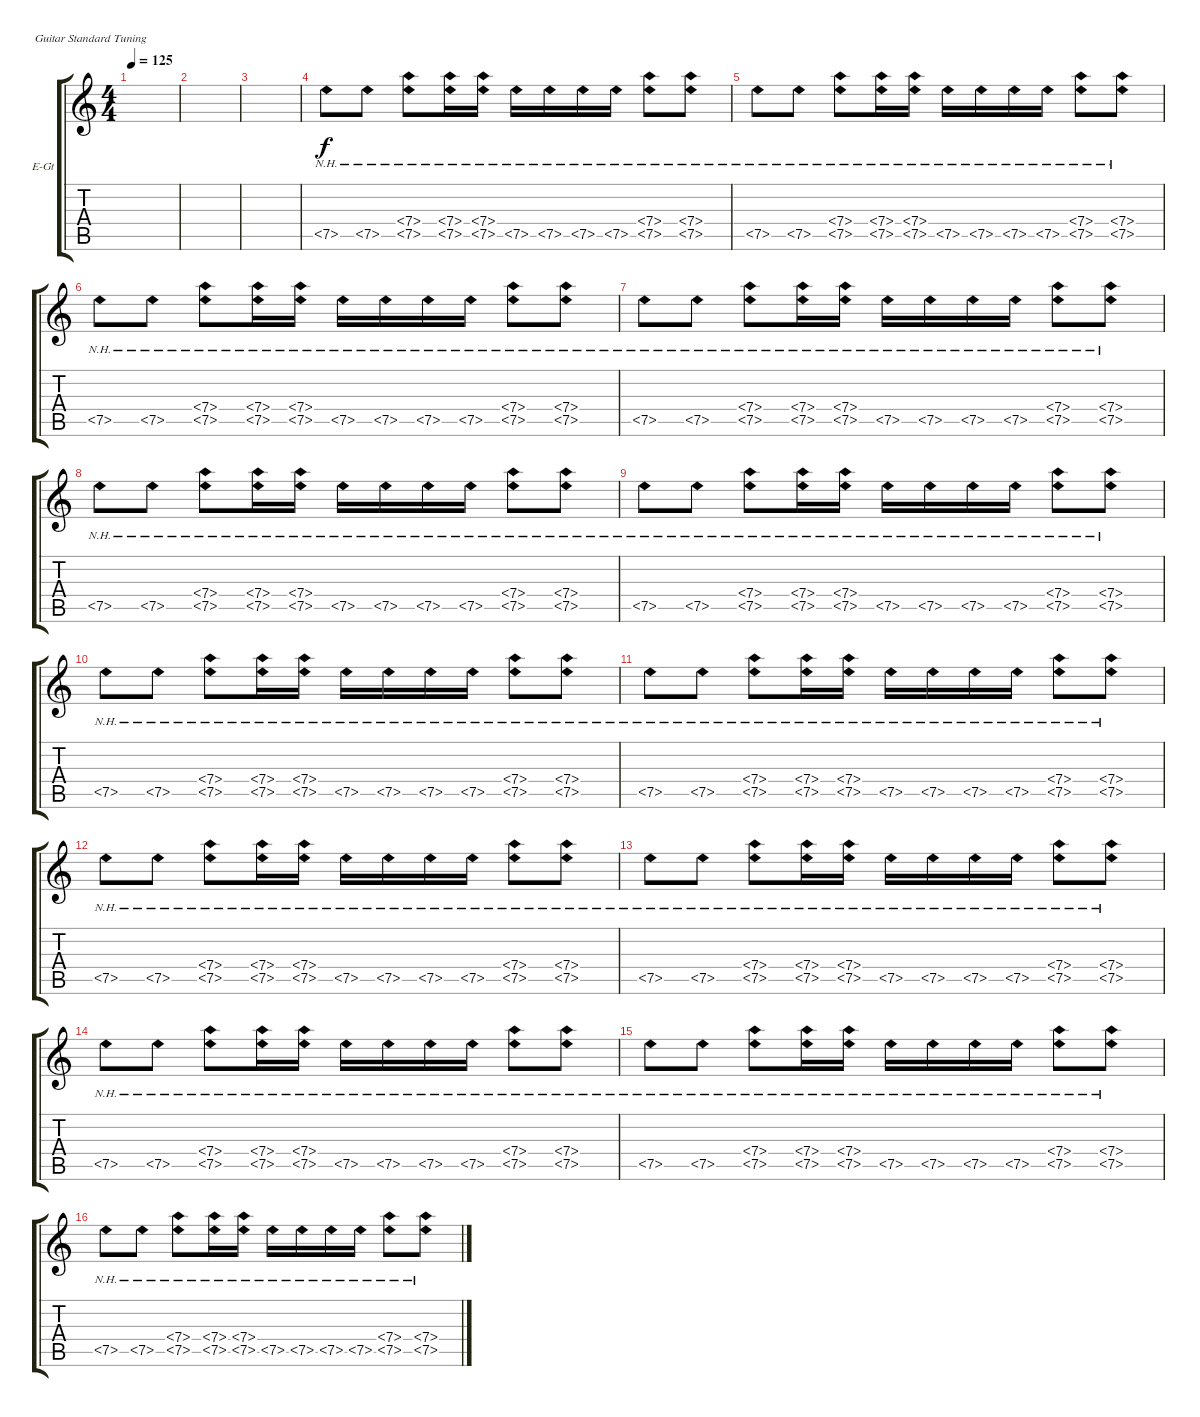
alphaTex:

\defaultSystemsLayout 4
\bracketExtendMode groupsimilarinstruments
\firstSystemTrackNameOrientation horizontal
\otherSystemsTrackNameOrientation horizontal
\track ("Флажолет" "E-Gt") {instrument acousticguitarsteel}
\staff {score tabs}
\tuning (E4 B3 G3 D3 A2 E2)
\ts (4 4)
\tempo 125
\clef g2
\ks c
|
|
|
7.5{nh}.8 7.5{nh}.8 (7.4{nh} 7.5{nh}).8 (7.4{nh} 7.5{nh}).16 (7.4{nh} 7.5{nh}).16 7.5{nh}.16 7.5{nh}.16 7.5{nh}.16 7.5{nh}.16 (7.4{nh} 7.5{nh}).8 (7.4{nh} 7.5{nh}).8 |
7.5{nh}.8 7.5{nh}.8 (7.4{nh} 7.5{nh}).8 (7.4{nh} 7.5{nh}).16 (7.4{nh} 7.5{nh}).16 7.5{nh}.16 7.5{nh}.16 7.5{nh}.16 7.5{nh}.16 (7.4{nh} 7.5{nh}).8 (7.4{nh} 7.5{nh}).8 |
7.5{nh}.8 7.5{nh}.8 (7.4{nh} 7.5{nh}).8 (7.4{nh} 7.5{nh}).16 (7.4{nh} 7.5{nh}).16 7.5{nh}.16 7.5{nh}.16 7.5{nh}.16 7.5{nh}.16 (7.4{nh} 7.5{nh}).8 (7.4{nh} 7.5{nh}).8 |
7.5{nh}.8 7.5{nh}.8 (7.4{nh} 7.5{nh}).8 (7.4{nh} 7.5{nh}).16 (7.4{nh} 7.5{nh}).16 7.5{nh}.16 7.5{nh}.16 7.5{nh}.16 7.5{nh}.16 (7.4{nh} 7.5{nh}).8 (7.4{nh} 7.5{nh}).8 |
7.5{nh}.8 7.5{nh}.8 (7.4{nh} 7.5{nh}).8 (7.4{nh} 7.5{nh}).16 (7.4{nh} 7.5{nh}).16 7.5{nh}.16 7.5{nh}.16 7.5{nh}.16 7.5{nh}.16 (7.4{nh} 7.5{nh}).8 (7.4{nh} 7.5{nh}).8 |
7.5{nh}.8 7.5{nh}.8 (7.4{nh} 7.5{nh}).8 (7.4{nh} 7.5{nh}).16 (7.4{nh} 7.5{nh}).16 7.5{nh}.16 7.5{nh}.16 7.5{nh}.16 7.5{nh}.16 (7.4{nh} 7.5{nh}).8 (7.4{nh} 7.5{nh}).8 |
7.5{nh}.8 7.5{nh}.8 (7.4{nh} 7.5{nh}).8 (7.4{nh} 7.5{nh}).16 (7.4{nh} 7.5{nh}).16 7.5{nh}.16 7.5{nh}.16 7.5{nh}.16 7.5{nh}.16 (7.4{nh} 7.5{nh}).8 (7.4{nh} 7.5{nh}).8 |
7.5{nh}.8 7.5{nh}.8 (7.4{nh} 7.5{nh}).8 (7.4{nh} 7.5{nh}).16 (7.4{nh} 7.5{nh}).16 7.5{nh}.16 7.5{nh}.16 7.5{nh}.16 7.5{nh}.16 (7.4{nh} 7.5{nh}).8 (7.4{nh} 7.5{nh}).8 |
7.5{nh}.8 7.5{nh}.8 (7.4{nh} 7.5{nh}).8 (7.4{nh} 7.5{nh}).16 (7.4{nh} 7.5{nh}).16 7.5{nh}.16 7.5{nh}.16 7.5{nh}.16 7.5{nh}.16 (7.4{nh} 7.5{nh}).8 (7.4{nh} 7.5{nh}).8 |
7.5{nh}.8 7.5{nh}.8 (7.4{nh} 7.5{nh}).8 (7.4{nh} 7.5{nh}).16 (7.4{nh} 7.5{nh}).16 7.5{nh}.16 7.5{nh}.16 7.5{nh}.16 7.5{nh}.16 (7.4{nh} 7.5{nh}).8 (7.4{nh} 7.5{nh}).8 |
7.5{nh}.8 7.5{nh}.8 (7.4{nh} 7.5{nh}).8 (7.4{nh} 7.5{nh}).16 (7.4{nh} 7.5{nh}).16 7.5{nh}.16 7.5{nh}.16 7.5{nh}.16 7.5{nh}.16 (7.4{nh} 7.5{nh}).8 (7.4{nh} 7.5{nh}).8 |
7.5{nh}.8 7.5{nh}.8 (7.4{nh} 7.5{nh}).8 (7.4{nh} 7.5{nh}).16 (7.4{nh} 7.5{nh}).16 7.5{nh}.16 7.5{nh}.16 7.5{nh}.16 7.5{nh}.16 (7.4{nh} 7.5{nh}).8 (7.4{nh} 7.5{nh}).8 |
7.5{nh}.8 7.5{nh}.8 (7.4{nh} 7.5{nh}).8 (7.4{nh} 7.5{nh}).16 (7.4{nh} 7.5{nh}).16 7.5{nh}.16 7.5{nh}.16 7.5{nh}.16 7.5{nh}.16 (7.4{nh} 7.5{nh}).8 (7.4{nh} 7.5{nh}).8
